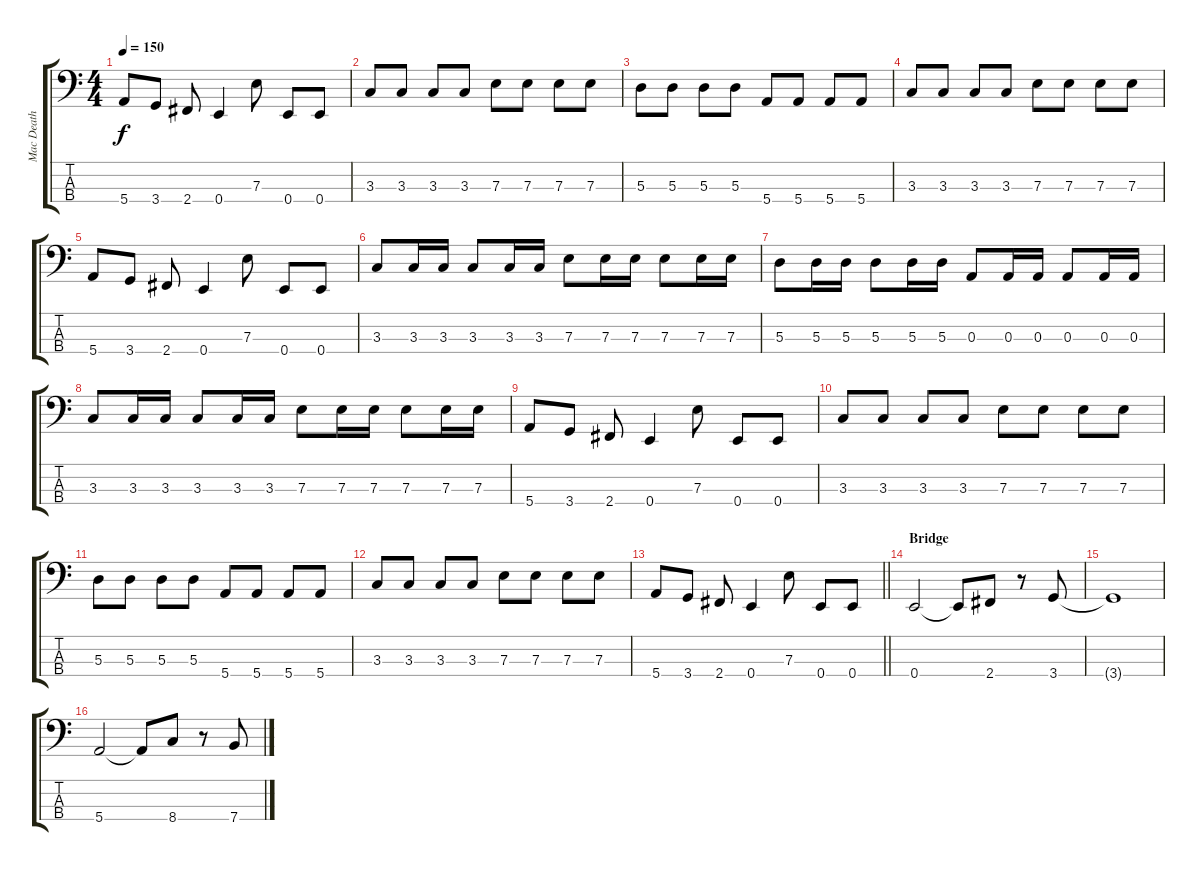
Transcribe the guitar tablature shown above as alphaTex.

\track ("Mac Death" "Mac Death") {instrument electricbasspick}
\staff {score tabs}
\tuning (G2 D2 A1 E1) {hide}
\ts (4 4)
\tempo 150
\clef f4
\ks c
5.4.8{dy f} 3.4.8 2.4.8 0.4.4 7.3.8 0.4.8 0.4.8 |
3.3.8 3.3.8 3.3.8 3.3.8 7.3.8 7.3.8 7.3.8 7.3.8 |
5.3.8 5.3.8 5.3.8 5.3.8 5.4.8 5.4.8 5.4.8 5.4.8 |
3.3.8 3.3.8 3.3.8 3.3.8 7.3.8 7.3.8 7.3.8 7.3.8 |
5.4.8 3.4.8 2.4.8 0.4.4 7.3.8 0.4.8 0.4.8 |
3.3.8 3.3.16 3.3.16 3.3.8 3.3.16 3.3.16 7.3.8 7.3.16 7.3.16 7.3.8 7.3.16 7.3.16 |
5.3.8 5.3.16 5.3.16 5.3.8 5.3.16 5.3.16 0.3.8 0.3.16 0.3.16 0.3.8 0.3.16 0.3.16 |
3.3.8 3.3.16 3.3.16 3.3.8 3.3.16 3.3.16 7.3.8 7.3.16 7.3.16 7.3.8 7.3.16 7.3.16 |
5.4.8 3.4.8 2.4.8 0.4.4 7.3.8 0.4.8 0.4.8 |
3.3.8 3.3.8 3.3.8 3.3.8 7.3.8 7.3.8 7.3.8 7.3.8 |
5.3.8 5.3.8 5.3.8 5.3.8 5.4.8 5.4.8 5.4.8 5.4.8 |
3.3.8 3.3.8 3.3.8 3.3.8 7.3.8 7.3.8 7.3.8 7.3.8 |
\barLineRight lightlight
5.4.8 3.4.8 2.4.8 0.4.4 7.3.8 0.4.8 0.4.8 |
\section ("" "Bridge")
0.4.2 0.4{t}.8 2.4.8 r.8 3.4.8 |
3.4{t}.1 |
5.4.2 5.4{t}.8 8.4.8 r.8 7.4.8
